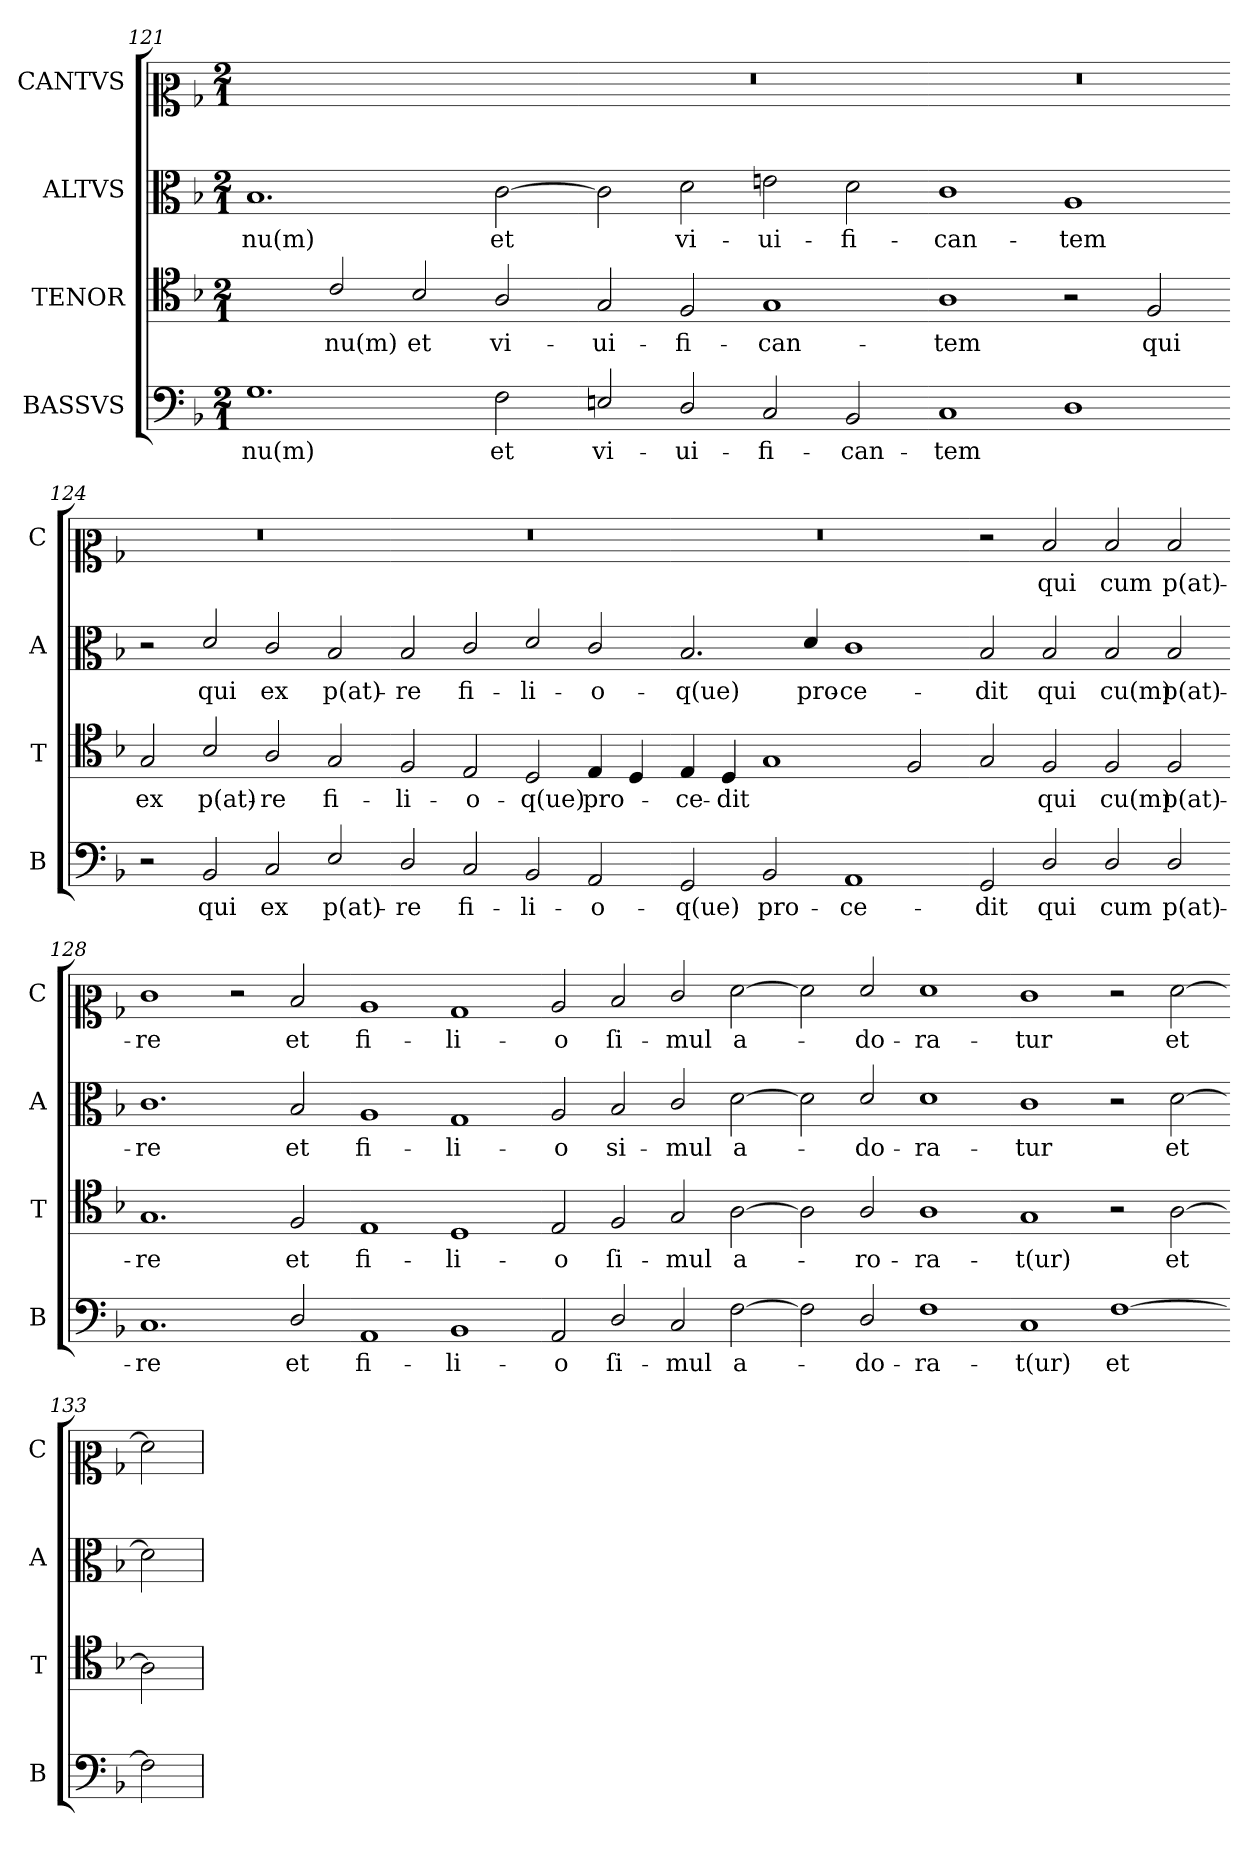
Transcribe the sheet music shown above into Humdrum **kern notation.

**kern	**text	**kern	**text	**kern	**text	**kern	**text
*part4	*part4	*part3	*part3	*part2	*part2	*part1	*part1
*staff4	*staff4	*staff3	*staff3	*staff2	*staff2	*staff1	*staff1
*I"BASSVS	*	*I"TENOR	*	*I"ALTVS	*	*I"CANTVS	*
*I'B	*	*I'T	*	*I'A	*	*I'C	*
*clefF4	*	*clefC4	*	*clefC3	*	*clefC2	*
*k[b-]	*	*k[b-]	*	*k[b-]	*	*k[b-]	*
*d:	*	*d:	*	*d:	*	*d:	*
*M2/1	*	*M2/1	*	*M2/1	*	*M2/1	*
=121	=121	=121	=121	=121	=121	=121	=121
1.G\	-nu(m)	2ryy	.	1.B-/	-nu(m)	0ryy	.
.	.	2c/	-nu(m)	.	.	.	.
.	.	2B-/	et	.	.	.	.
2F\	et	2A/	vi-	[2c\	et	.	.
=122-	=122-	=122-	=122-	=122-	=122-	=122-	=122-
2En/	vi-	2G/	-ui-	2c\]	.	0r	.
2D/	-ui-	2F/	-fi-	2d\	vi-	.	.
2C/	-fi-	1G/	-can-	2en\	-ui-	.	.
2BB-/	-can-	.	.	2d\	-fi-	.	.
=123-	=123-	=123-	=123-	=123-	=123-	=123-	=123-
1C/	-tem	1A\	-tem	1c\	-can-	0r	.
1D\	.	2r	.	1A/	-tem	.	.
.	.	2F/	qui	.	.	.	.
=124-	=124-	=124-	=124-	=124-	=124-	=124-	=124-
2r	.	2G/	ex	2r	.	0r	.
2BB-/	qui	2B-/	p(at)-	2d/	qui	.	.
2C/	ex	2A/	-re	2c/	ex	.	.
2E/	p(at)-	2G/	fi-	2B-/	p(at)-	.	.
=125-	=125-	=125-	=125-	=125-	=125-	=125-	=125-
2D/	-re	2F/	-li-	2B-/	-re	0r	.
2C/	fi-	2E/	-o-	2c/	fi-	.	.
2BB-/	-li-	2D/	-q(ue)	2d/	-li-	.	.
2AA/	-o-	4E/	pro-	2c/	-o-	.	.
.	.	4D/	.	.	.	.	.
=126-	=126-	=126-	=126-	=126-	=126-	=126-	=126-
2GG/	-q(ue)	4E/	-ce-	2.B-/	-q(ue)	0r	.
.	.	4D/	-dit	.	.	.	.
2BB-/	pro-	1G/	.	.	.	.	.
.	.	.	.	4d/	pro-	.	.
1AA/	-ce-	.	.	1c\	-ce-	.	.
.	.	2F/	.	.	.	.	.
=127-	=127-	=127-	=127-	=127-	=127-	=127-	=127-
2GG/	-dit	2G/	.	2B-/	-dit	2r	.
2D/	qui	2F/	qui	2B-/	qui	2d/	qui
2D/	cum	2F/	cu(m)	2B-/	cu(m)	2d/	cum
2D/	p(at)-	2F/	p(at)-	2B-/	p(at)-	2d/	p(at)-
=128-	=128-	=128-	=128-	=128-	=128-	=128-	=128-
1.C/	-re	1.G/	-re	1.c\	-re	1e\	-re
.	.	.	.	.	.	2r	.
2D/	et	2F/	et	2B-/	et	2d/	et
=129-	=129-	=129-	=129-	=129-	=129-	=129-	=129-
1AA/	fi-	1E/	fi-	1A/	fi-	1c/	fi-
1BB-/	-li-	1D/	-li-	1G/	-li-	1B-/	-li-
=130-	=130-	=130-	=130-	=130-	=130-	=130-	=130-
2AA/	-o	2E/	-o	2A/	-o	2c/	-o
2D/	ſi-	2F/	ſi-	2B-/	si-	2d/	ſi-
2C/	-mul	2G/	-mul	2c/	-mul	2e/	-mul
[2F\	a-	[2A\	a-	[2d\	a-	[2f\	a-
=131-	=131-	=131-	=131-	=131-	=131-	=131-	=131-
2F\]	.	2A\]	.	2d\]	.	2f\]	.
2D/	-do-	2A/	-ro-	2d/	-do-	2f/	-do-
1F\	-ra-	1A\	-ra-	1d\	-ra-	1f\	-ra-
=132-	=132-	=132-	=132-	=132-	=132-	=132-	=132-
1C/	-t(ur)	1G/	-t(ur)	1c\	-tur	1e\	-tur
[1F\	et	2r	.	2r	.	2r	.
.	.	[2A\	et	[2d\	et	[2f\	et
=133-	=133-	=133-	=133-	=133-	=133-	=133-	=133-
2F\]	.	2A\]	.	2d\]	.	2f\]	.
=	=	=	=	=	=	=	=
*-	*-	*-	*-	*-	*-	*-	*-
